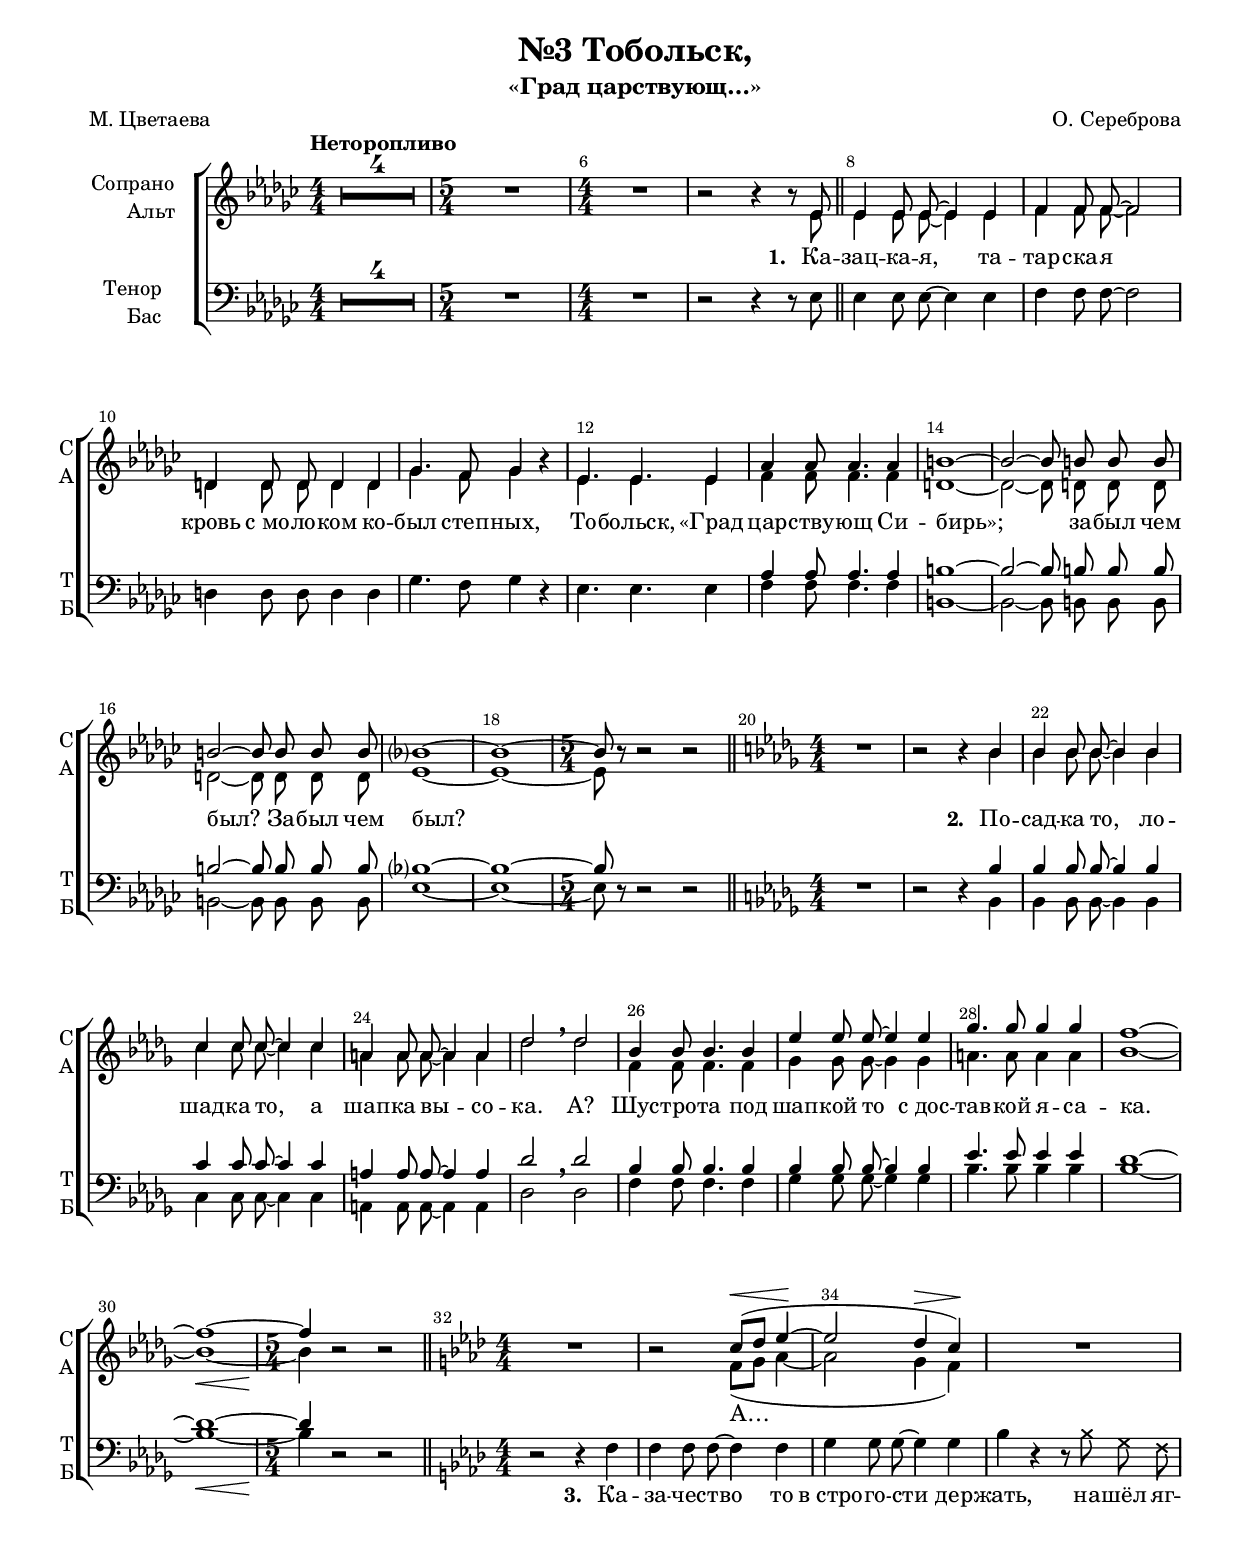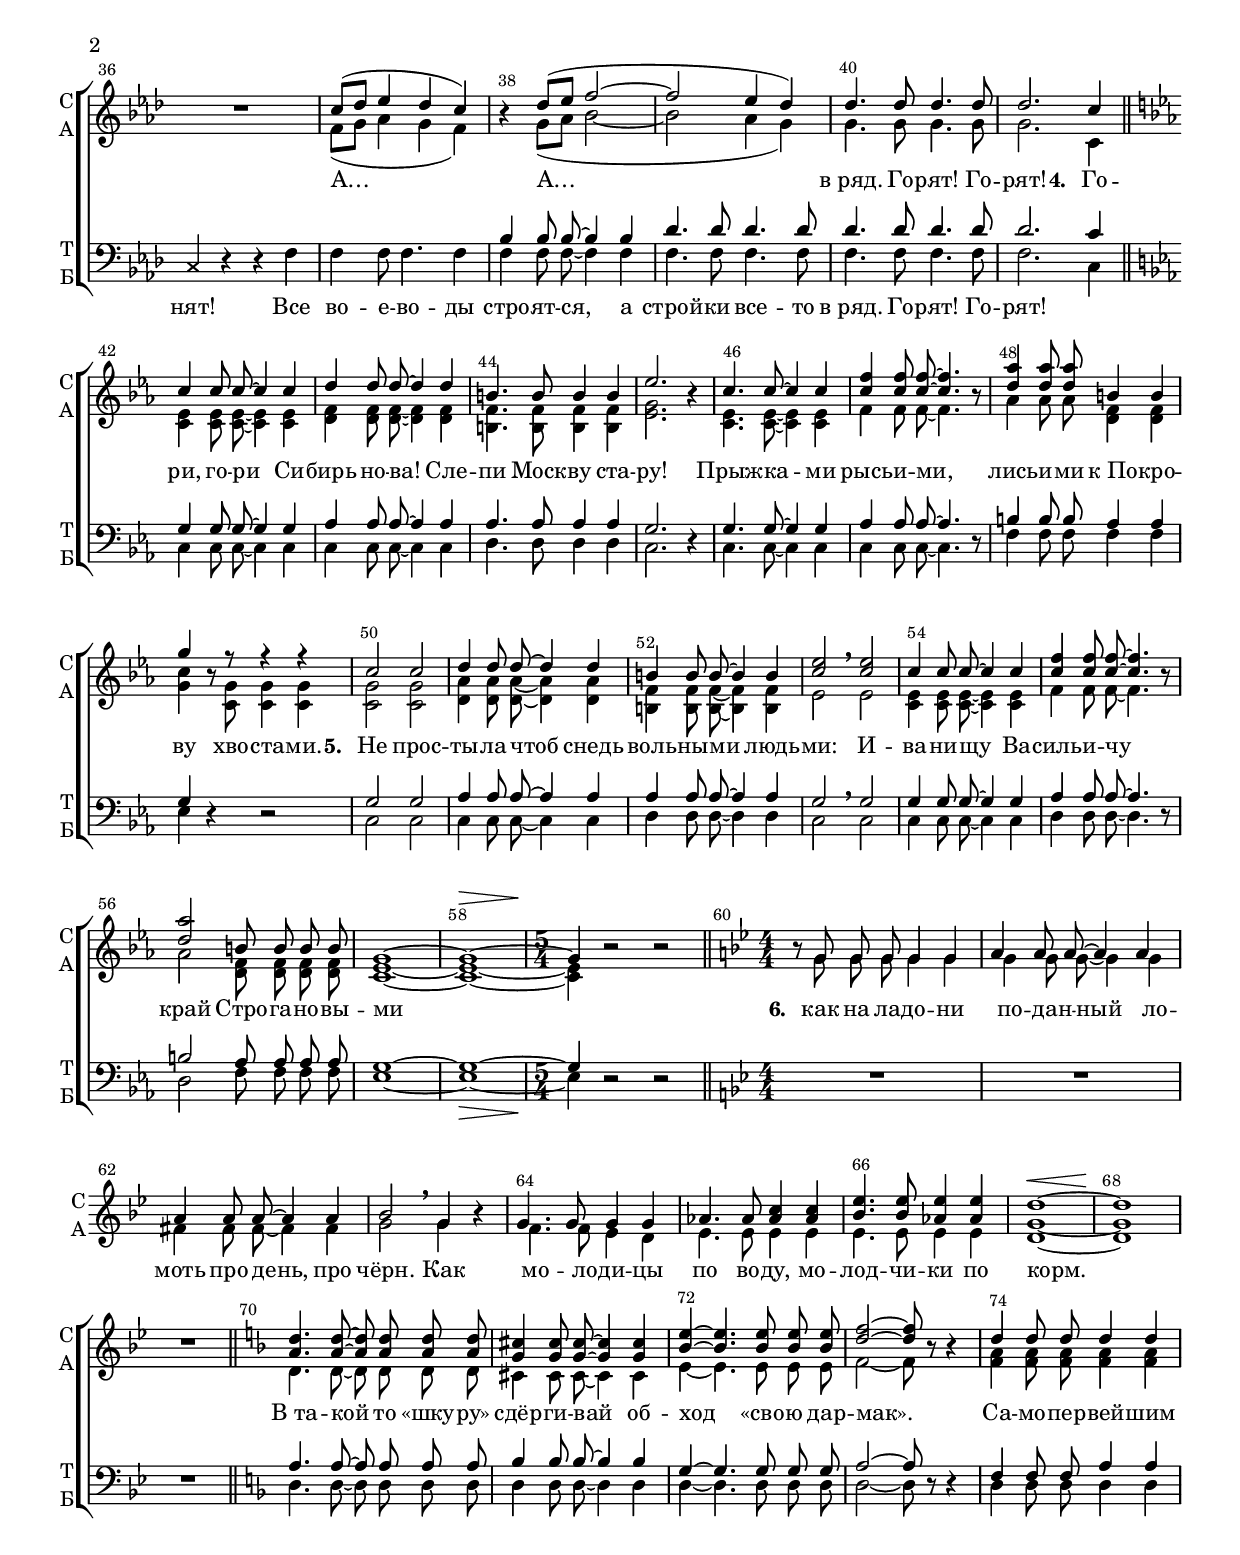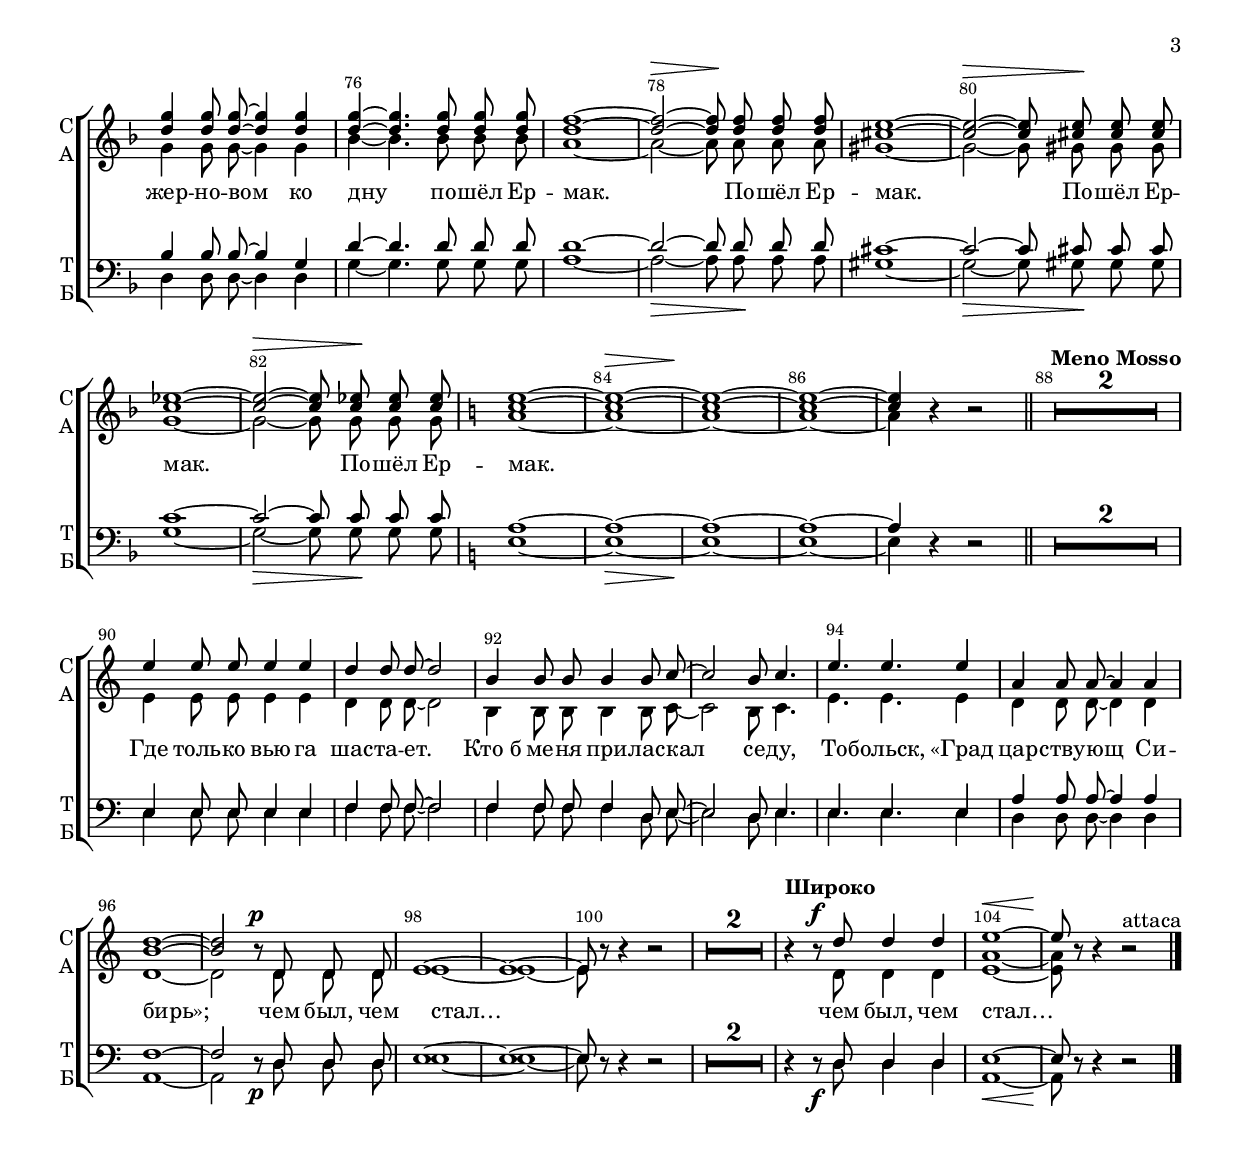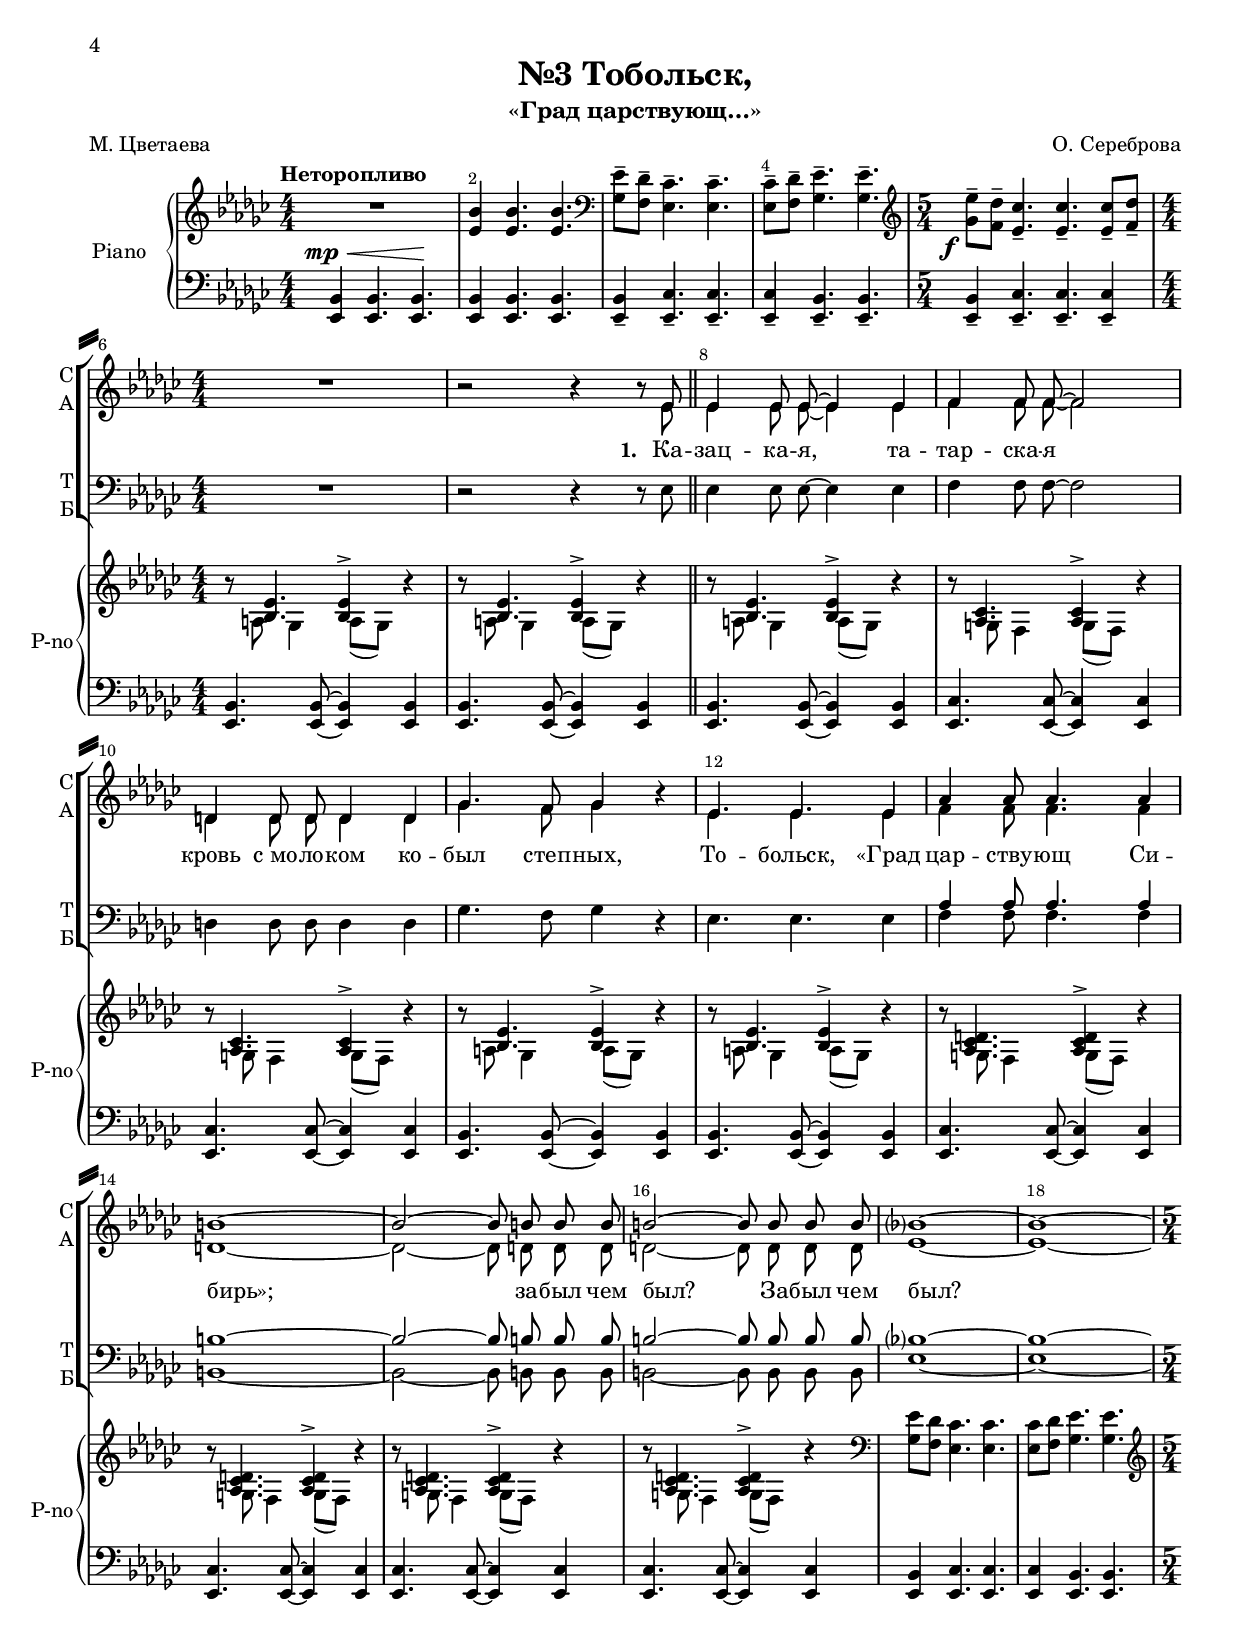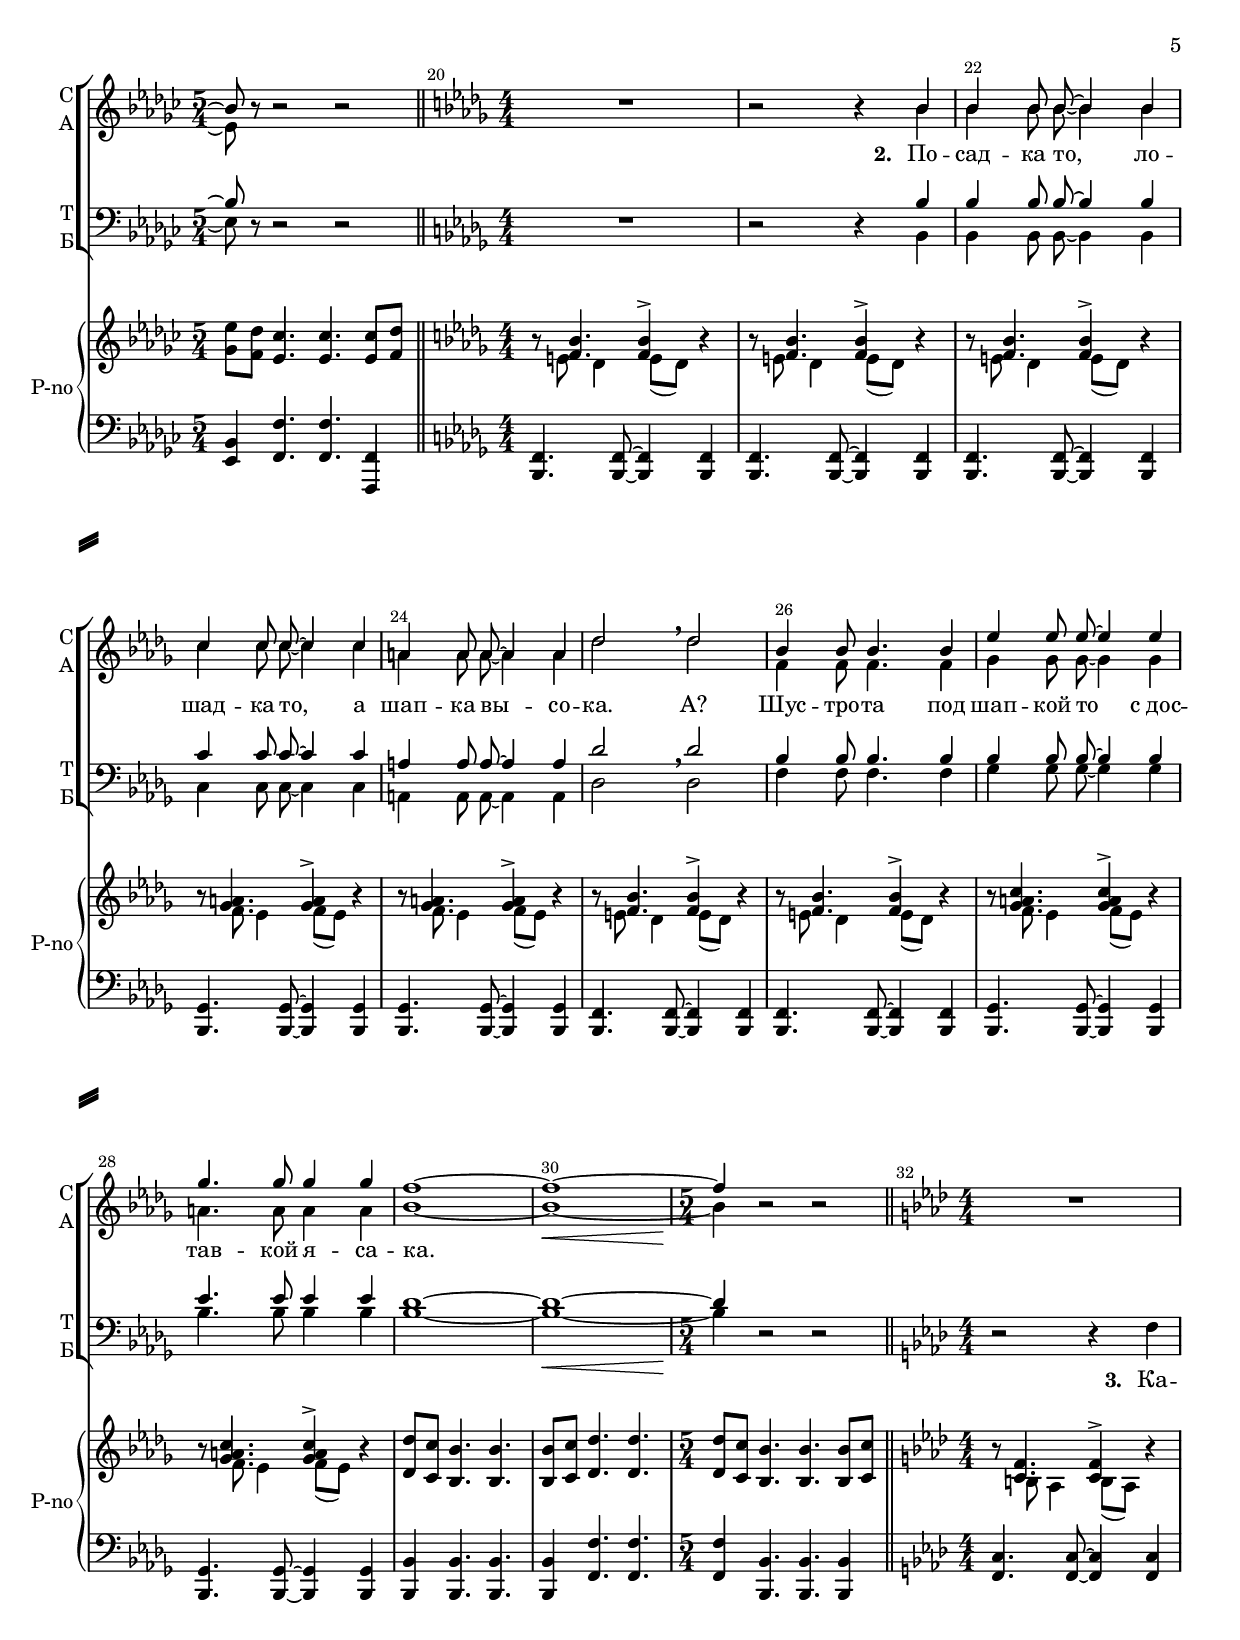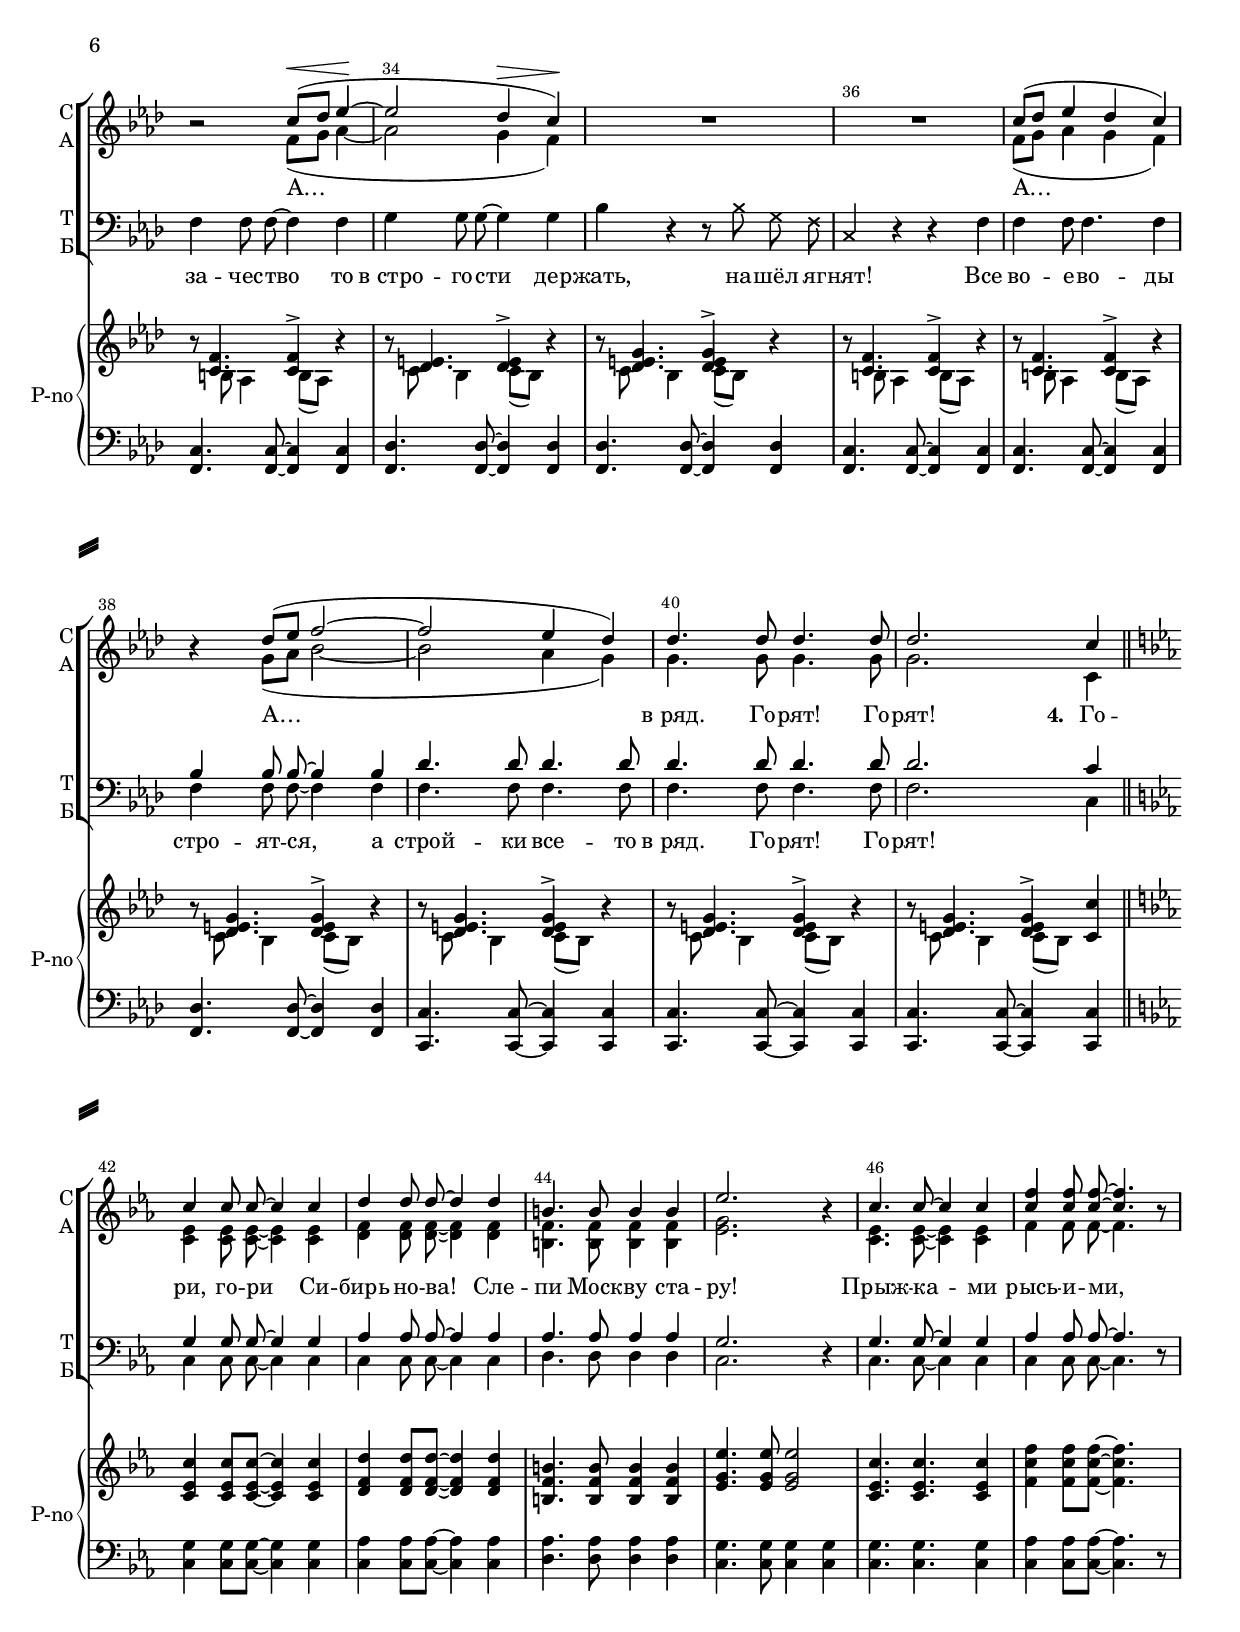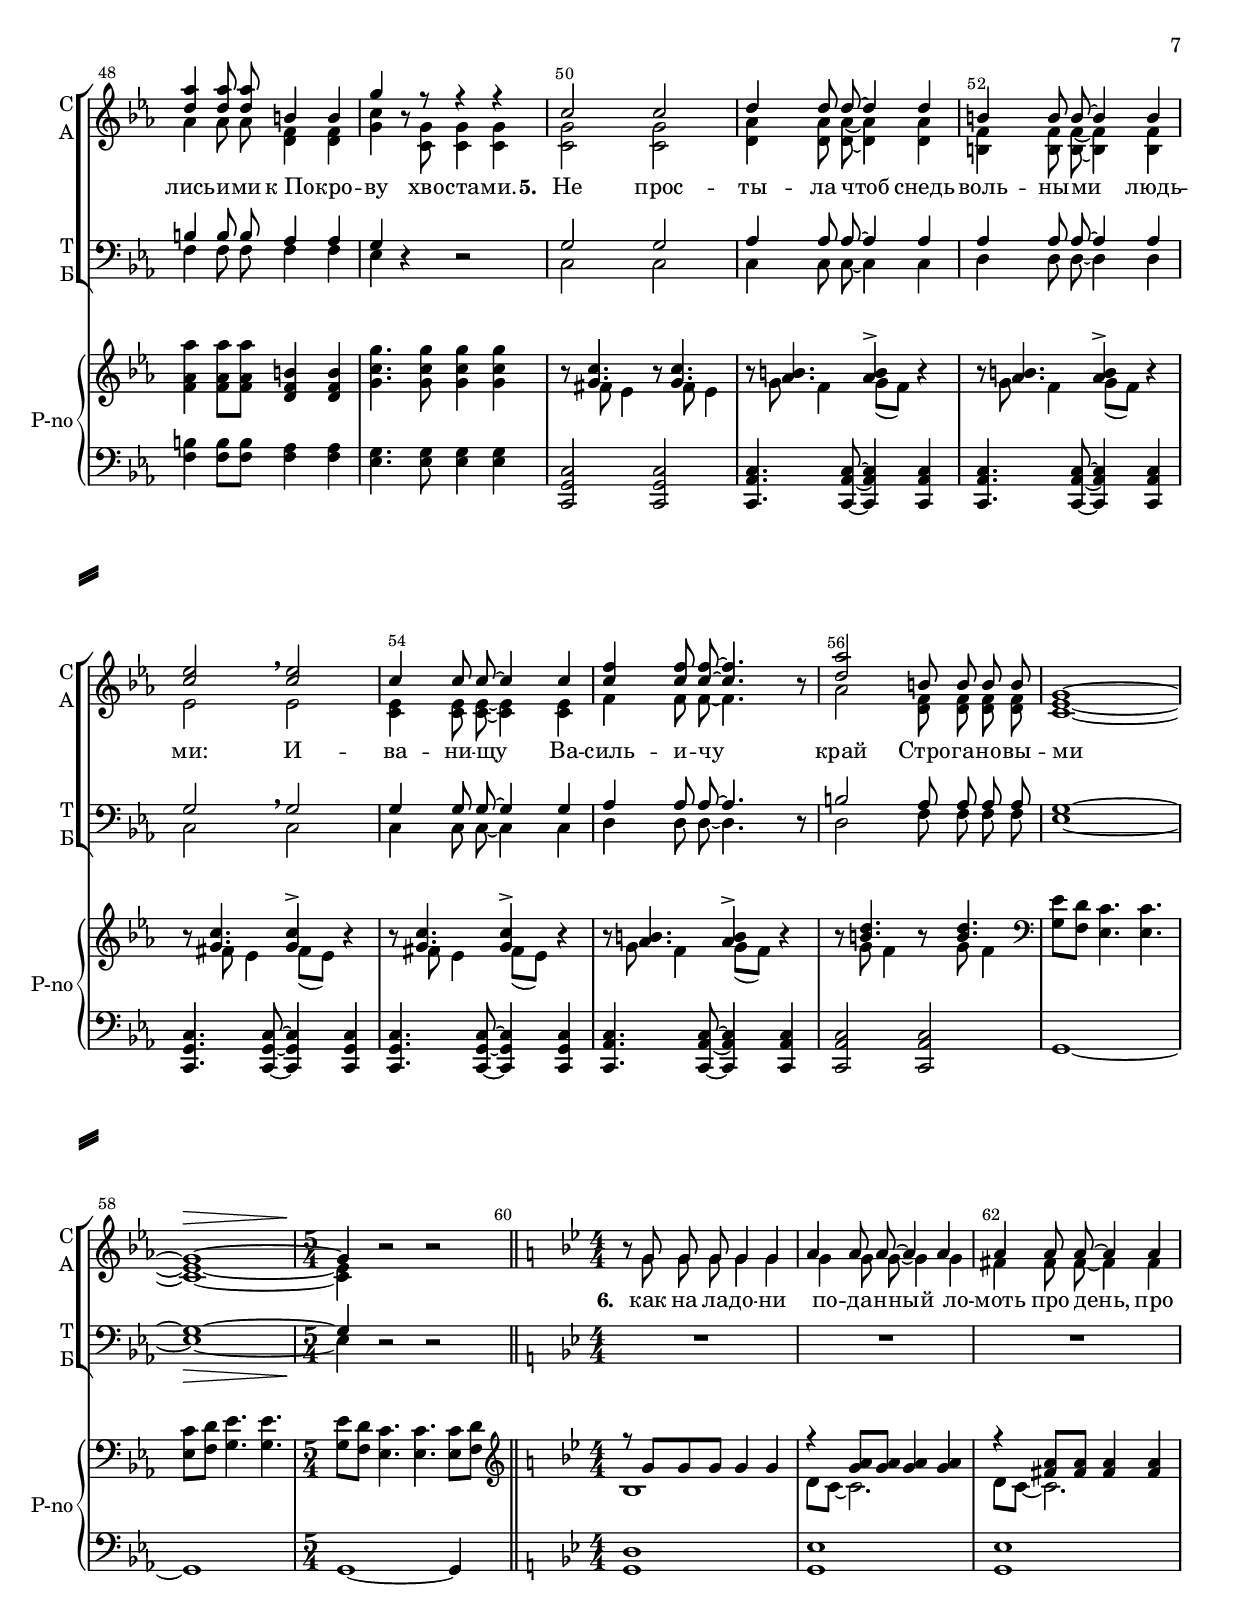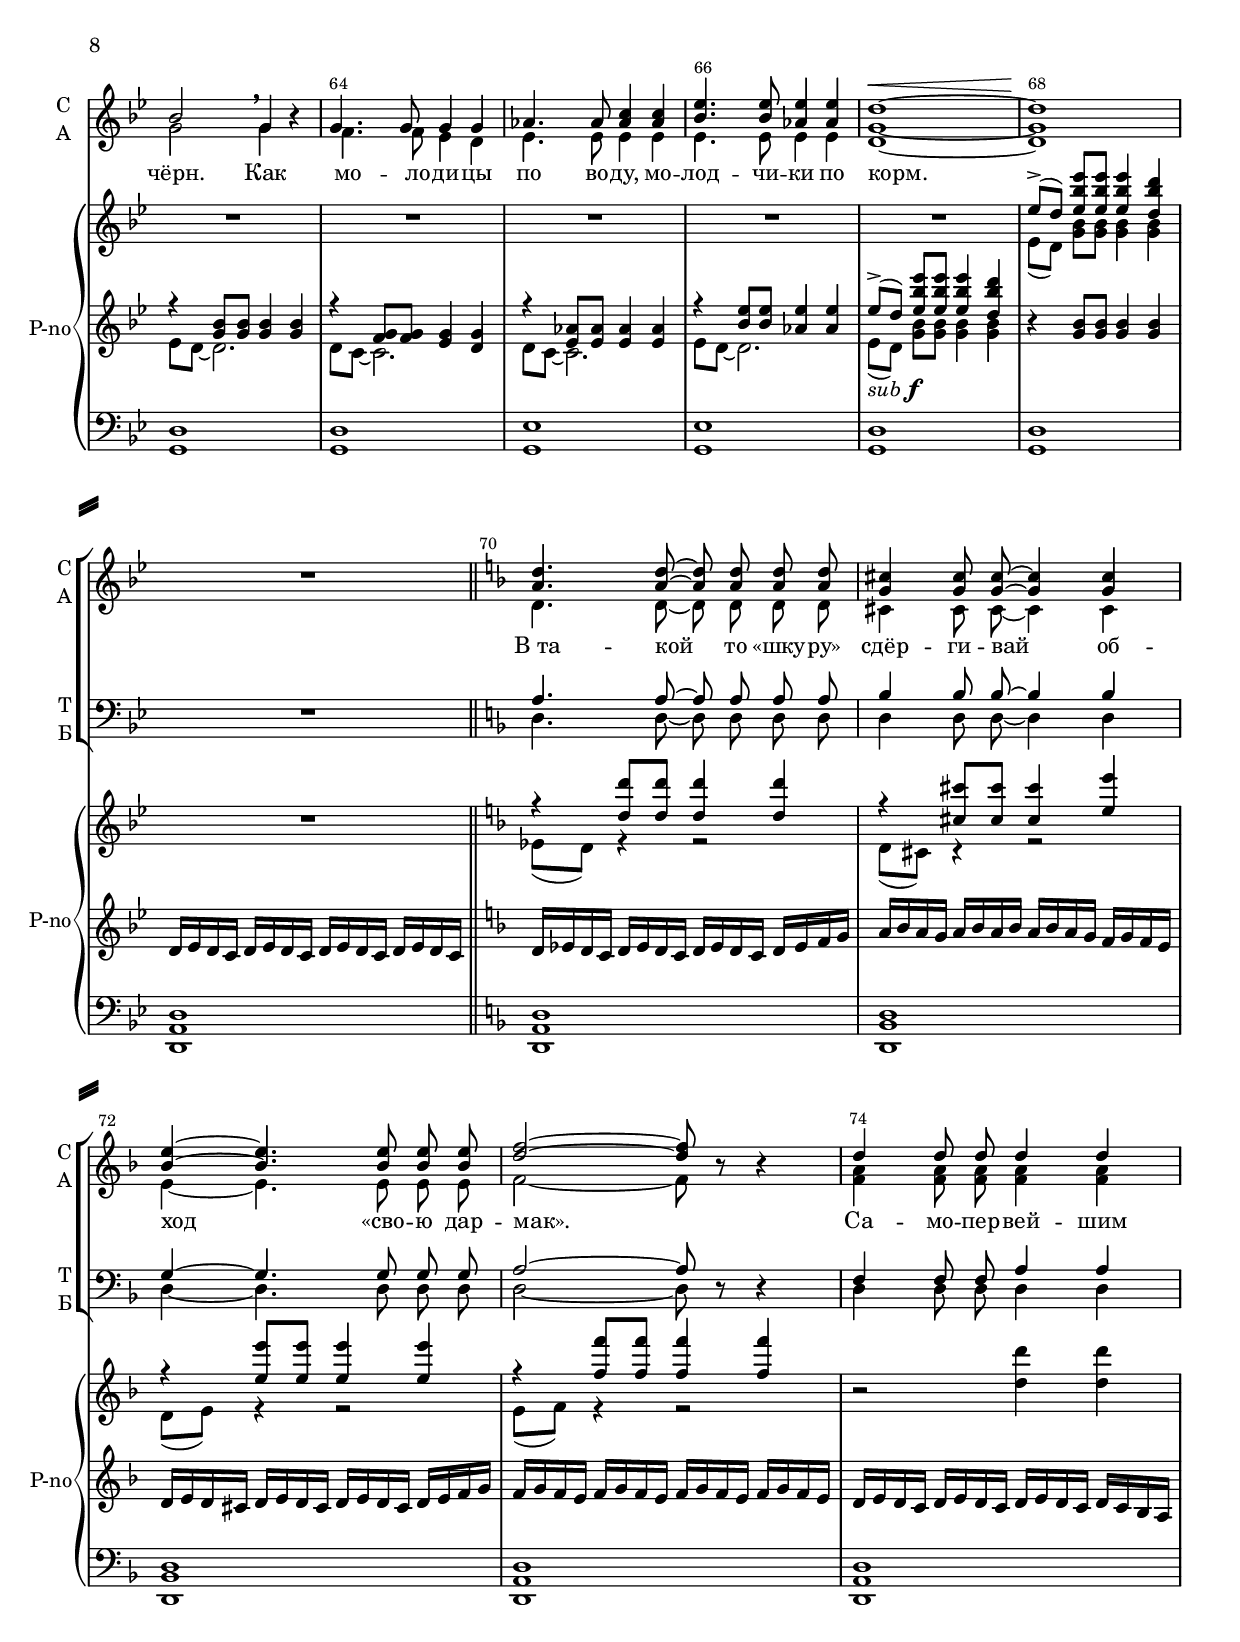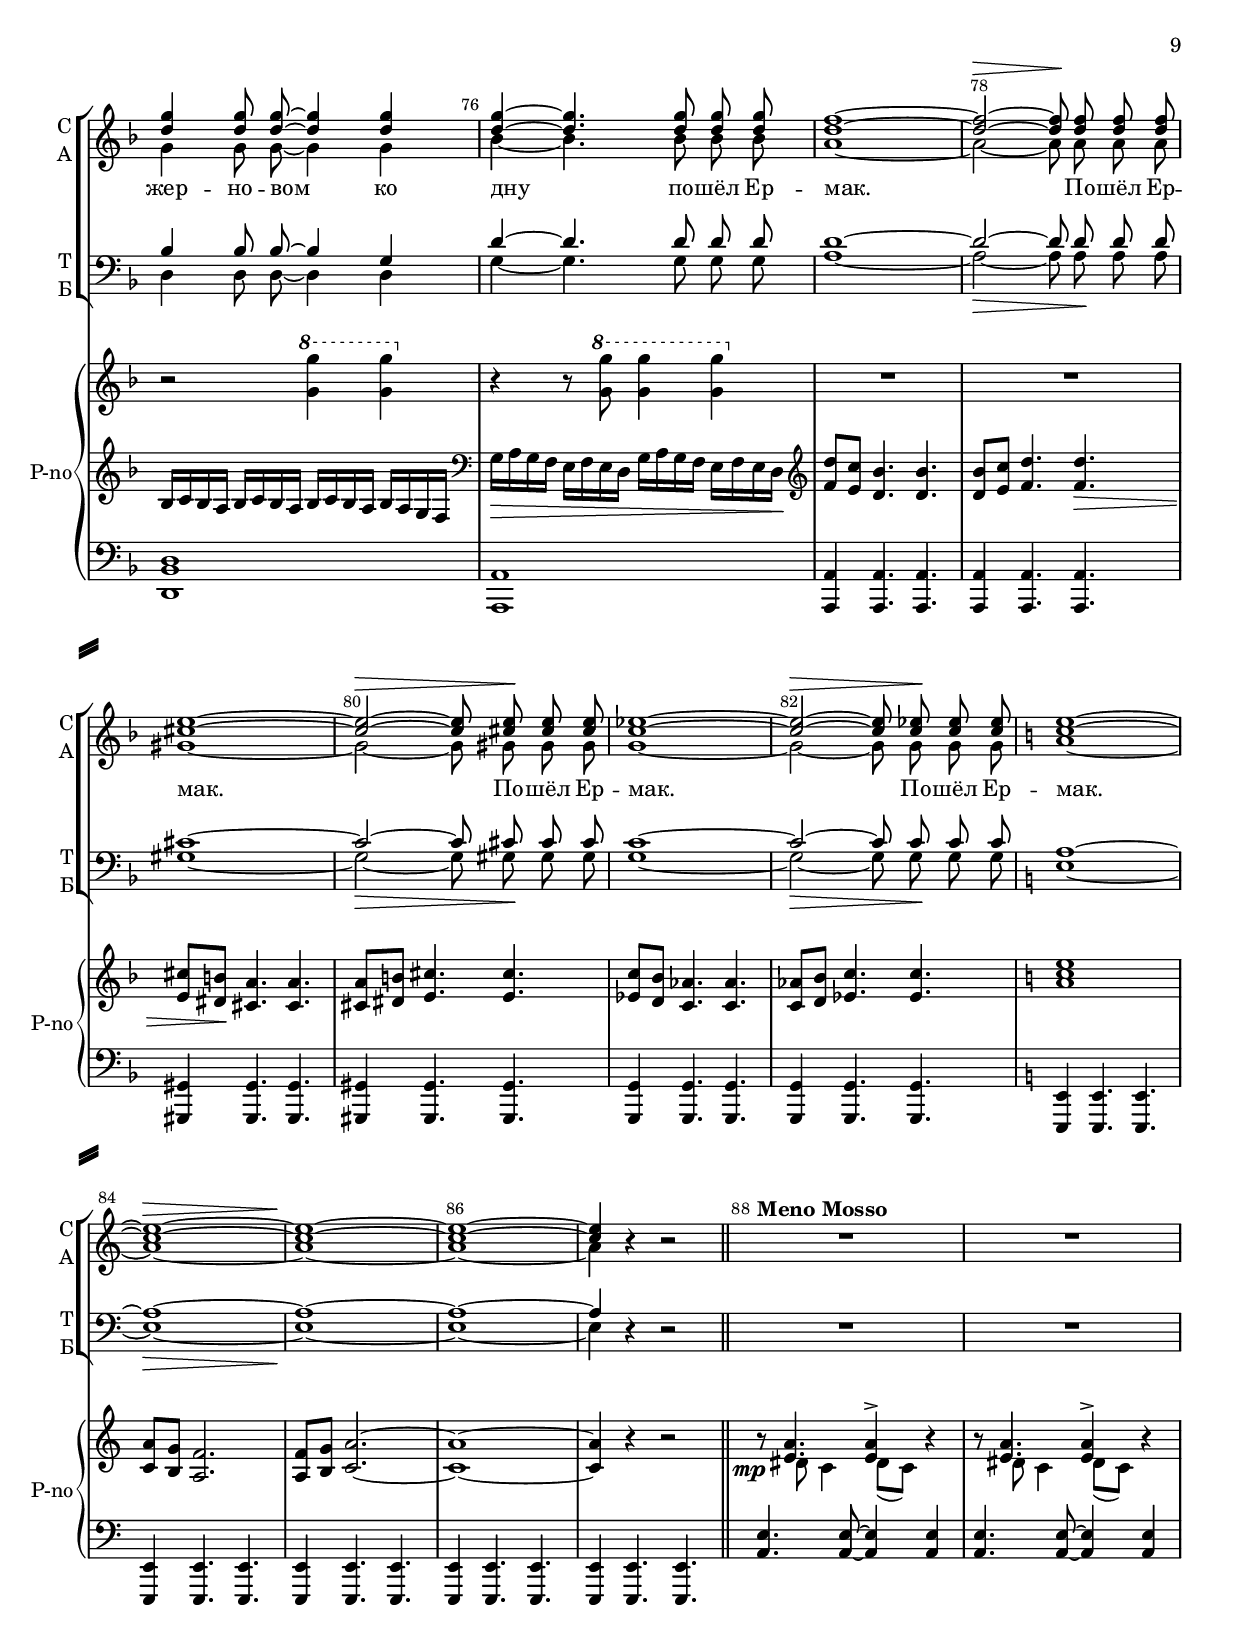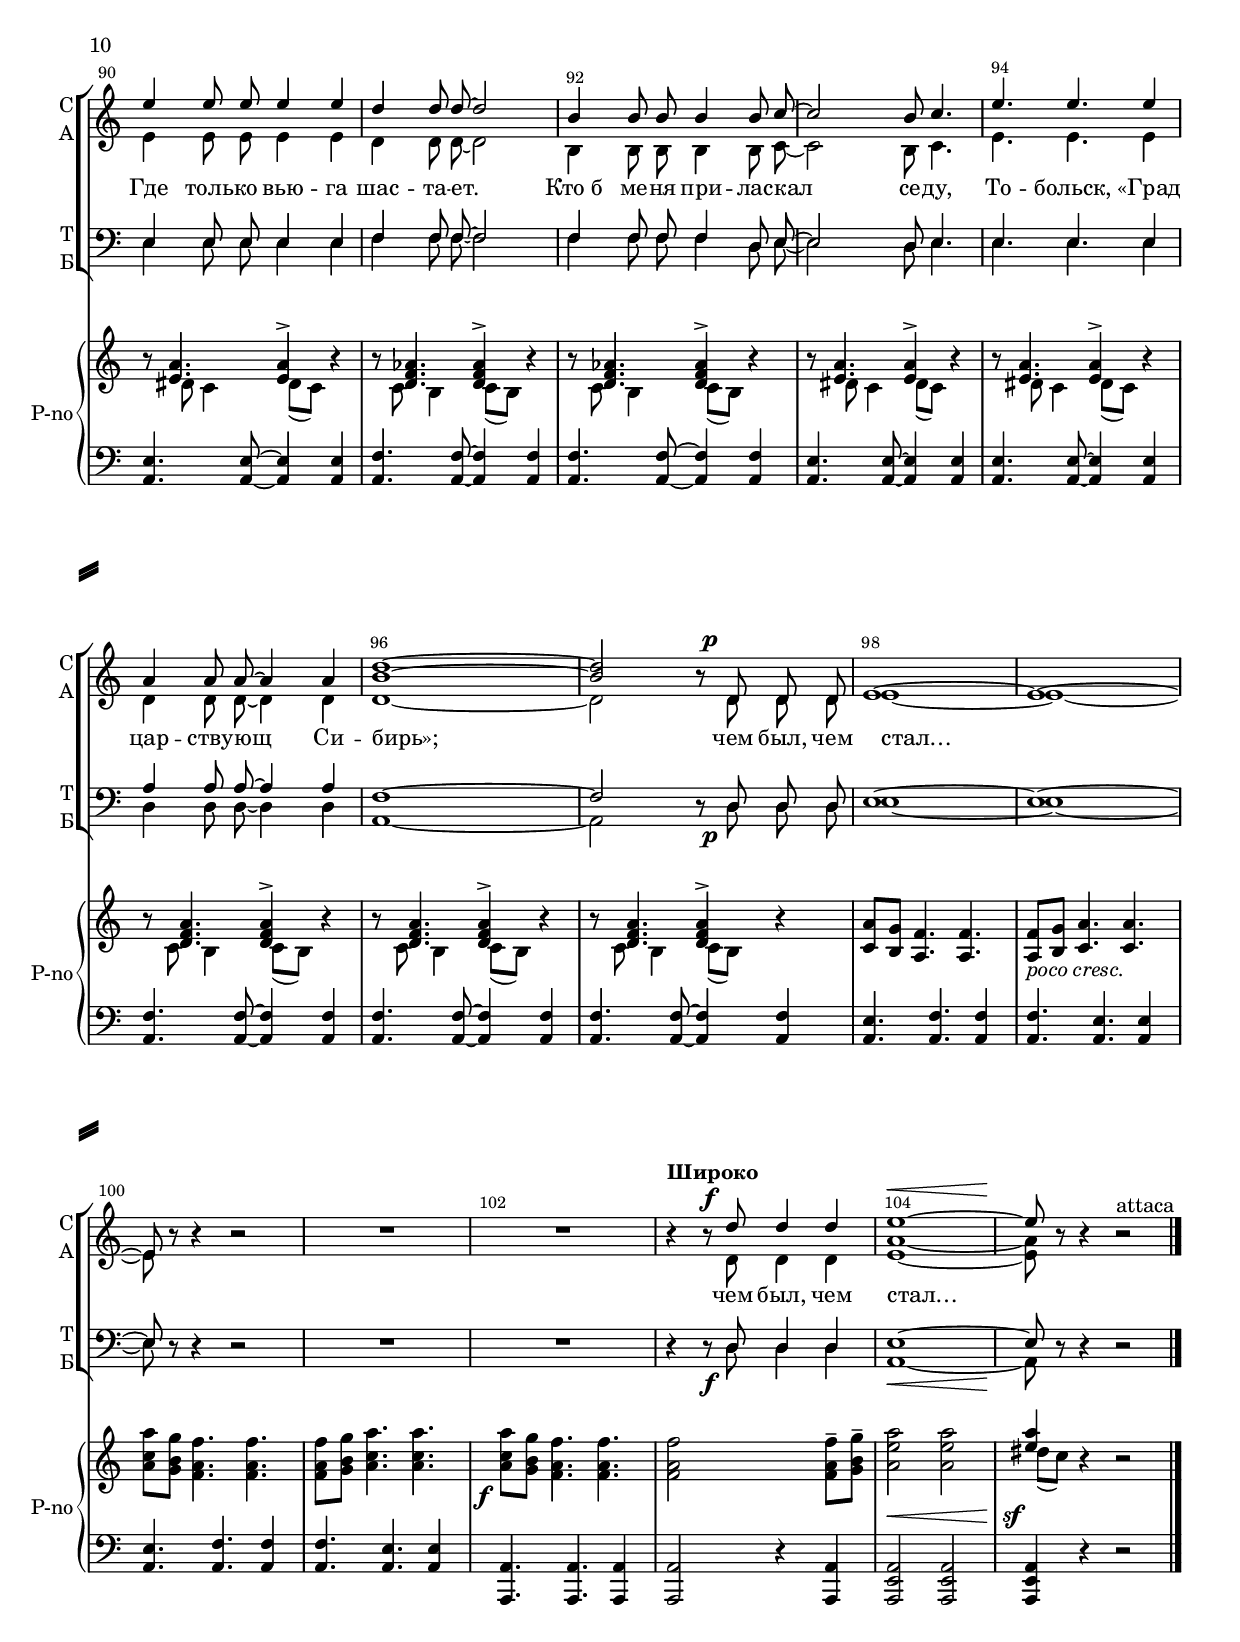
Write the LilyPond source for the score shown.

\version "2.24.0"

% закомментируйте строку ниже, чтобы получался pdf с навигацией
%#(ly:set-option 'point-and-click #f)
#(ly:set-option 'midi-extension "mid")
#(ly:set-option 'embed-source-code #t) % внедряем исходник как аттач к pdf
#(set-default-paper-size "a4")
#(set-global-staff-size 18)

\header {
  title = "№3 Тобольск,"
  subtitle = "«Град царствующ…»"
  composer = "О. Сереброва"
  poet = "М. Цветаева"
  % Удалить строку версии LilyPond 
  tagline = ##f
}


%abr = { \break }
%abr = \tag #'BR { \break }
abr = {}

bbr = \tag #'BBR { \break }

pbr = { \pageBreak }
%pbr = {}

breathess = { \once \override BreathingSign.text = \markup { \musicglyph #"scripts.tickmark" } \breathe }
breathes = { \once \override BreathingSign.text = \markup { \musicglyph #"scripts.upbow" } \breathe }

melon = { \set melismaBusyProperties = #'() }
meloff = { \unset melismaBusyProperties }
solo = ^\markup\italic"Соло"
tutti =  ^\markup\italic"tutti"

co = \cadenzaOn
cof = \cadenzaOff
cb = { \cadenzaOff \bar "||" }
cbr = { \bar "" }
cbar = { \cadenzaOff \bar "|" \cadenzaOn }
stemOff = { \hide Staff.Stem }
nat = { \once \hide Accidental }
%stemOn = { \unHideNotes Staff.Stem }

% alternative partial - for repeats
partiall = { \set Timing.measurePosition = #(ly:make-moment -1/4) }

% compress multi-measure rests
multirests = { \override MultiMeasureRest.expand-limit = #1 \set Score.skipBars = ##t }

% mark with numbers in squares
squaremarks = {  \set Score.rehearsalMarkFormatter = #format-mark-box-numbers }

% move dynamics a bit left (to be not up/under the note, but before)
placeDynamicsLeft = { \override DynamicText.X-offset = #-2.5 }

%make visible number of every 2-nd bar
secondbar = {
  \override Score.BarNumber.break-visibility = #end-of-line-invisible
  \override Score.BarNumber.X-offset = #1
  \override Score.BarNumber.self-alignment-X = #LEFT
  \set Score.barNumberVisibility = #(every-nth-bar-number-visible 2)
}

global = {
  \numericTimeSignature
  \multirests
  \placeDynamicsLeft
  \squaremarks
  \secondbar
}

sopvoice = \relative c' {
  \global
  \dynamicUp
  \autoBeamOff
  \time 4/4
  \key es \minor
  \tempo "Неторопливо"
  R1*4
  \time 5/4 R4*5
  \time 4/4 R1 |
  r2 r4 r8 es \section |
  4 8 8~4 4 |
 f4 8 8~2 | \abr
 
 %10
 d4 8 8 4 4 |
 ges4. f8 ges4 r |
 es4. 4. 4 |
 as4 8 4. 4 |
 b1~2~8 8 8 8 | \abr
 
 %16
 2~8 8 8 8 |
 bes?1~ |
 1~|
 \time 5/4 8 r8 r2 r2 |
 \section \key bes \minor \time 4/4 R1 |
 r2 r4 bes4 |
 4 8 8~4 4 | \abr
 
 %23
 c4 8 8~4 4 |
 a4 8 8~4 4 |
 des2 \breathe 2 |
 bes4 8 4. 4 |
 es4 8 8~4 4 |
 ges4. 8 4 4 |
 f1~ | \abr
 
 %30
 1~ |
 \time 5/4 4 r2 r |
 \section \key f \minor \time 4/4 R1 |
 r2 c8\<[( des ] es4~\!|
 2 des4\> c\!) |
 R1 | \abr
 
 %36
 R1 |
 c8[( des] es4 des c) |
 r4 des8[( es] f2~ |
 2 es4 des) |
 des4. 8 4. 8 |
 2. c4 | \abr
 
 %42
 \section \key c \minor c4 8 8~4 4 |
 d4 8 8~4 4 |
 b4. 8 4 4 |
 es2. r4 |
 c4. 8~4 4 |
 <c f>4 8 8~4. r8 | \abr
 
 %48
 <d as'>4 8 8 b4 4 |
 g'4 r8 r r4 r |
 c,2 2 |
 d4 8 8~4 4 |
 b4 8 8~4 4 |
 <c es>2 \breathe 2 | \abr
 
 %54
 c4 8 8~4 4 |
 <c f>4 8 8~4. r8 |
 <d as'>2 b8 8 8 8 |
 g1~ |
 1~\> |
 \time 5/4 4\! r2 r2 | \abr
 
 %60
 \section \key g \minor \time 4/4 r8 g8 8 8 4 4 |
 a4 8 8~4 4 |
 4 8 8~4 4 |
 bes2 \breathe g4 r4 |
 g4. 8 4 4 |
 as4. 8 <as c>4 4 | \abr
 
 %66
 <bes es>4. 8 <as es'>4 4 |
 d1\<~1\! |
 R1 |
 \section \key d\minor <a d>4. 8~8 8 8 8 |
 <g cis>4 8 8~4 4 |
 <bes e>4~4. 8 8 8 | \abr
 
 %73
 <d f>2~8 r8 r4 |
 d4 8 8 4 4 |
 <d g>4 8 8~4 4 |
 4~4. 8 8 8 | \abr
 
 %77
 <d f>1~|
 2\>~8 \! 8 8 8 |
 <cis e>1~ |
 2\>~8 8\! 8 8 |
 <c es>1~ |
 2\>~ 8 8\! 8 8 |
 \key a\minor <c e>1~ |
 \after 1 \! 1\>~ | \abr
 
 %85
 1~ |
 1~ |
 4 r r2 |
 \section  R1*2 |
 e4 8 8 4 4 |
 d4 8 8~2 |
 b4 8 8 4 8 c8~ |
 c2 b8 c4. | \abr
 
 %94
 e4. 4. 4 |
 a,4 8 8~4 4 |
 <b d>1~ |
 2 r8 d,\p d d |
 e1~ |
 1~ |
 8 r r4 r2 |
 R1*2 | \abr
 
 %103
 r4 r8d'8\f 4 4 |
 e1~\< |
 8\! r8 r4 r2^"attaca"
 \fine

}


altvoice = \relative c' {
  \global
  \dynamicDown
  \autoBeamOff
  \key es \minor
  R1*4
  \time 5/4 R4*5
  \time 4/4 R1 |
  r2 r4 r8 es \section |
  4 8 8~4 4 |
 f4 8 8~2 | \abr
 
 %10
 d4 8 8 4 4 |
 ges4. f8 ges4 r |
 es4. 4. 4 |
 f4 8 4. 4 |
 d1~|
 2~8 8 8 8 |
 
 % 16
 2~8 8 8 8 |
 es1~ |
 1~ |
 \time 5/4 8 r8 r2 r2 |
 \key bes \minor \time 4/4 R1 |
 r2 r4 bes'4 |
 4 8 8~4 4 |
 
 %23
 c4 8 8~4 4 |
 a4 8 8~4 4 |
 des2 \breathe 2 |
 f,4 8 4. 4 |
 ges4 8 8~4 4 |
 a4. 8 4 4 |
 bes1~ |
 
 %30
 1~\<|
 \time 5/4 4\! r2 r |
 \time 4/4 \key f\minor R1 |
 r2 f8([ g] as4~ |
 2 g4 f) |
 R1 |
 
 %36
 R1 |
 f8[( g] as4 g f) |
 r4 g8[( as] bes2~ |
 2 as4 g) |
 g4. 8 4. 8 |
 2. c,4 |
 
 %42
 \key c\minor <c es>4 8 8~4 4 |
 <d f>4 8 8~4 4 |
 <b f'>4. 8 4 4 |
 <es g>2. r4 |
 <c es>4. 8~4 4 |
 f4 8 8~4. r8 |
 
 %48
 as4 8 8 <f d>4 4 |
 <g c>4 r8 <g c,>8 4 4 |
 2 2 |
 <as d,>4 8 8~4 4 |
 <f b,>4 8 8~4 4 |
 es2 \breathe 2 |
 
 %54
 <c es>4 8 8~4 4 |
 f4 8 8~4. r8 |
 as2 <f d>8 8 8 8 |
 <es c>1~ |
 1~ |
 \time 5/4 4 r2 r2 |
 
 %60
  \section \key g \minor \time 4/4 r8 g8 8 8 4 4 |
  4 8 8~4 4 |
  fis4 8 8~4 4 |
  g2 \breathe 4 r4 |
  f4. 8 es4 d |
  es4. 8 4 4 |
  
 %66
 es4. 8 4 4 |
 <d g>1~ |
 1 |
 R1 |
 \key d \minor d4. 8~8 8 8 8 |
 cis4 8 8~4 4 |
 e4~4. 8 8 8|
 
 %73
 f2~8 r r4 |
 <f a>4 8 8 4 4 |
 g4 8 8~4 4 |
 bes4~4. 8 8 8 |
 
 %77
 a1~ |
 2~8 8 8 8 |
 gis1~ |
 2~8 8 8 8 |
 g1~ |
 2~8 8 8 8 |
 \key a\minor a1~ |
 1~ |
 
 %85
 1~ |
 1~ |
 4 r4 r2 |
 \tempo "Meno Mosso" R1*2 |
 e4 8 8 4 4 |
 d4 8 8~2 |
 b4 8 8 4 8 c8~ |
 2 b8 c4. |
 
 %94
 e4. 4. 4 |
 d4 8 8~4 4 |
 1~ |
 2  r8 8 8 8 |
 e1~ |
 1~ |
 8 r8 r4 r2 |
 R1*2 |
 
 %103
 \tempo "Широко"
 r4 r8 d8 4 4 |
 <e a>1~ |
 8 r8 r4 r2 \fine
}


tenorvoice = \relative c {
  \global
  \dynamicUp
  \autoBeamOff
  \time 4/4
  \key es \minor
  s1*4
  \time 5/4 s4*5
  \time 4/4 s1 |
  s1 %r2 r4 r8 es  |
  s1 %4 8 8~4 4 |
 s1 %f4 8 8~2 | 
 
 %10
 s1 %d4 8 8 4 4 |
 s1% ges4. f8 ges4 r |
 s1 %es4. 4. 4 |
 
 as'4 8 4. 4 |
 b1~2~8 8 8 8 | 
 
 %16
  2~8 8 8 8 |
 bes?1~ |
 1~|
 \time 5/4 8 r8 r2 r2 |
 \key bes \minor \time 4/4 R1 |
 r2 r4 bes4 |
 4 8 8~4 4 | 
 
 %23
 c4 8 8~4 4 |
 a4 8 8~4 4 |
 des2 \breathe 2 |
 bes4 8 4. 4 |
 4 8 8~4 4 |
 es4. 8 4 4 |
 des1~
 
 %30
 1~ |
 \time 5/4 4 r2 r |
 \key f \minor \time 4/4 s1*4
 
 %36
 s1*2 bes4 8 8~4 4 |
 des4. 8 4. 8 |
 4. 8 4. 8 |
 2. c4 |
 
 %42
 \key c \minor g4 8 8~4 4 |
 as4 8 8~4 4 |
 4. 8 4 4 |
 g2. r4 |
 4. 8~4 4 |
 as4 8 8~4. r8 |
 
 %48
 b4 8 8 as4 4 |
 g4 r r2 |
 g2 2 |
 as4 8 8~4 4 |
 4 8 8~4 4 |
 g2 \breathe 2 |
 
 %54
 4 8 8~4 4 |
 as4 8 8~4. r8 |
 b2 as8 8 8 8 |
 g1~ |
 1~ |
 \time 5/4 4 r2 r2 |
 
 %60
  \time 4/4 \key g\minor
 
 %66
 R1*10|
  \key d\minor a4. 8~8 8 8 8 |
 bes4 8 8~4 4 |
 g4~4. 8 8 8 |
 
 %73
 a2~8 r r4 |
 f4 8 8 a4 4 |
 bes4 8 8~4 g4 |
 d'4~4. 8 8 8 |
 
 %77
 d1~ |
 2~8 8 8 8 |
 cis1~ |
 2~8 8 8 8 |
 c1~ |
 2~8 8 8 8 |
 \key a\minor a1~ |
 1~
 
 %85
 1~ |
 1~ |
 4 r r2 |
 R1*2 |
 e4 8 8 4 4 |
 f4 8 8~2 |
 4 8 8 4 d8 e8~ |
 2 d8 e4. |
 
 %94
 4. 4. 4 |
 a4 8 8~4 4 |
 f1~ |
 2 r8 d8 8 8 |
 e1~ |
 1~ |
 8 r r4 r2 |
 R1*2 |
 
 %103
 r4 r8 d8 4 4 |
 e1~ |
 8 r r4 r2 \fine
  
}


bassvoice = \relative c {
  \global
  \oneVoice
  \dynamicDown
  \autoBeamOff
 \key es \minor
  R1*4
  \time 5/4 R4*5
  \time 4/4 R1 |
  r2 r4 r8 es \section |
  4 8 8~4 4 |
 f4 8 8~2 | \abr
 
 %10
 d4 8 8 4 4 |
 ges4. f8 ges4 r |
 es4. 4. 4 | \voiceTwo
 f4 8 4. 4 |
 b,1~|
 2~8 8 8 8 |
 
 % 16
 2~8 8 8 8 |
 es1~ |
 1~ |
 \time 5/4 8 r8 r2 r2 |
 \section \key bes \minor \time 4/4 R1 |
 r2 r4 bes4 |
 4 8 8~4 4 |
 
 %23
 c4 8 8~4 4 |
 a4 8 8~4 4 |
 des2 \breathe 2 |
 f4 8 4. 4 |
 ges4 8 8~4 4 |
 bes4. 8 4 4 |
 1~
 
 %30
 1~\<
  \time 5/4 4\! r2 r |
  \oneVoice 
 \section \time 4/4 \key f\minor r2 r4 f4 |
 4 8 8~4 4 |
 g4 8 8~4 4 |
 bes4 r r8 \override NoteHead.style = #'cross bes g f |
 
 
 %36
 c4  \revert NoteHead.style r r f4 |
 4 8 4. 4 | \voiceTwo
 4 8 8~4 4 |
 4. 8 4. 8 |
 4. 8 4. 8 |
 2. c4
 
 %42
 \section \key c \minor c4 8 8~4 4 |
 4 8 8~4 4 |
 d4. 8 4 4 |
 c2. r4 |
 4. 8~4 4 |
 4 8 8~4. r8 |
 
 %48
 f4 8 8 4 4 |
 es4 r r2 |
 c2 2 |
 4 8 8~4 4 |
 d4 8 8~4 4 |
 c2 \breathe c |
 
 %54
 4 8 8~4 4 |
 d4 8 8~4. r8 |
 d2 f8 8 8 8 |
 es1~ |
 1~\> |
 \time 5/4 4\! r2 r
 
 %60
 \section \time 4/4 \key g\minor
 
 %66
 R1*10|
 \section \key d\minor d4. 8~8 8 8 8 |
 4 8 8~4 4 |
 4~4. 8 8 8 |
 
 %73
 2~8 r r4 |
 d4 8 8 4 4 |
 4 8 8~4 4 |
 g4~4. 8 8 8 |
 
 %77
 a1~ |
 2~\> 8 8\! 8 8 |
 gis1~ |
 2~\> 8 8\! 8 8 |
 g1~ |
 2~\> 8 8\! 8 8 |
 \key a\minor e1~ |
 \after 1 \! 1~\> 
 
 %85
 1~ |
 1~ |
 4 r r2 |
 \section R1*2 |
 e4 8 8 4 4 |
 f4 8 8~2 |
 4 8 8 4 d8 e8~ |
 2 d8 e4. |
 
 %94
 e4. 4. 4 |
 d4 8 8~4 4 |
 a1~ |
 2 r8 d8\p 8 8 |
 e1~ |
 1~ |
 8 r r4 r2 |
 R1*2 |
 
 %103
 r4 r8 d\f d4 4 |
 a1~\< |
 8\! r r4 r2 \fine 
}


RR = { \change Staff = "right" }
LL = { \change Staff = "left" }

rightup = \relative c'' {
  \global
  \time 4/4
  \key es \minor
  R1*4
   \time 5/4
  R4*5
  R1*4
  R1*4
  
  R1*4
  R1 \time 5/4 
  R4*5 \section \time 4/4 
  R1*2
  R1*4
  
  R1*5
  \time 5/4 
  R4*5 \section \time 4/4 
  R1*2
  R1*4
  
  R1*4 |
  R1*6 |
  R1*4 |
  
  R1*4 |
  R1*3 \time 5/4 
  R4*5 
  \section \key g\minor |
  \time 4/4 
  R1*5
  
  %65
  R1*3
  << { es8->([ d]) <es bes' es>8 8 4 <d bes' d> } \\ { es,8[( d]) <g bes>8 8 4 4} >>
  
  %69
  R1 |
  \section \key d\minor << { r4 <d' d'>8 8 4 4 } \\ { es,8[( d]) r4 r2 } >>
  
  %71
  << { r4 <cis' cis'>8 8 4 <e e'>4} \\ { d,8[( cis]) r4 r2 } >> 
  << { r4 <e' e'>8 8 4 4 } \\ { d,8[( e]) r4 r2 } >>
  << { r4 <f' f'>8 8 4 4 } \\ { e,8[( f]) r4 r2 } >>
  
  %74
  r2 <d' d'>4 4 |
  r2 \ottava 1 <g g'>4 4 \ottava 0
  
  
  %76
  r4 r8 \ottava 1 8 4 4 \ottava 0
  
  R1*5
  R1 \key a\minor R1*5
  \section R1*4
  R1*4
  R1*6
  R1*4 \fine
}

gesabeses = \relative c' { << { <bes es>4. 4-> } \\ { a8 ges4 a8[( ges]) } >>  }
fgesasc = \relative c' { << { <ces as>4. 4-> } \\ { g8 f4 g8[( f]) } >>  }
fgesascesd = \relative c' { << { <as ces d>4. 4-> } \\ { g8 f4 g8[( f]) } >>  }
desefbes = \relative c' { << { <f bes>4. 4-> } \\ { e8 des4 e8[( des]) } >>  }
esfgesa = \relative c'' { << { <ges a>4. 4-> } \\ { f8 es4 f8[( es]) } >>  }
esfgesac = \relative c'' { << { <ges a c>4. 4-> } \\ { f8 es4 f8[( es]) } >>  }
asbcf = \relative c' { << { <c f>4. 4-> } \\ { b8 as4 b8[( as]) } >>  }
bescdese = \relative c' { << { <des e>4. 4-> } \\ { c8 bes4 c8[( bes]) } >>  }
bescdeseg = \relative c' { << {<des e g>4. 4->} \\ { c8 bes4 c8[( bes]) } >>  }
esfisgcr = \relative c'' { << { r8 <g c>4. r8 4. } \\ { r8 fis8 es4 r8 fis es4 } >>  } 
esfisgc = \relative c'' { << {<g c>4. 4->} \\ { fis8 es4 fis8[( es]) } >>  }
fgasb = \relative c'' { << { <as b>4. 4-> } \\ { g8 f4 g8[( f]) } >>  }
fgbdr = \relative c'' { << { r8 <b d>4. r8 4. } \\ { r8 g8 f4 r8 g f4 } >>  } 
cdisea = \relative c' { << { <e a>4. 4-> } \\ { dis8 c4 dis8[( c]) } >>  }
bcdfas = \relative c' { << { <d f as>4. 4-> } \\ { c8 b4 c8[( b]) } >>  }
bcdfa = \relative c' { << { <d f a>4. 4-> } \\ { c8 b4 c8[( b]) } >>  }

right = \relative c' {
  \global
  \time 4/4
  \key es \minor
  \tempo "Неторопливо"
  R1
  <es bes'>4 4. 4.
  \clef bass <ges, es'>8-- <f des'>-- <es ces'>4.-- 4.-- |
  8-- <f des'>-- <ges es'>4.-- 4.-- |
  \time 5/4 \clef treble <ges' es'>8--\f <f des'>-- <es ces'>4.-- 4.-- 8-- <f des'>8-- |
  
  %6
  \time  4/4
  r8 \gesabeses r4 |
  r8 \gesabeses r4 | \section
  r8 \gesabeses r4 |
  r8 \fgesasc r4 |
  
  %10
  r8 \fgesasc  r4 |
  r8 \gesabeses r4 |
  r8 \gesabeses r4 |
  r8 \fgesascesd r4 |
  
 %14
 r8 \fgesascesd r4 |
 r8 \fgesascesd r4 |
 r8 \fgesascesd r4 |
  \clef bass <ges, es'>8 <f des'> <es ces'>4. 4. |
  
 %18
 8 <f des'> <ges es'>4. 4. |
  \time 5/4 \clef treble <ges' es'>8 <f des'> <es ces'>4. 4. 8 <f des'>8 |
   \section \key bes \minor \time 4/4  r8 \desefbes  r4|
   r8 \desefbes  r4|
   
   %22
   r8 \desefbes r4
   r8 \esfgesa r4
   r8 \esfgesa r4
   r8 \desefbes r4
   
   %26
   r8 \desefbes r4
   r8 \esfgesac r4
   r8 \esfgesac r4
   <des des'>8 <c c'> <bes bes'>4. 4. |
   8 <c c'> <des des'>4. 4. |
   
   %31
   \time 5/4
   <des des'>8 <c c'> <bes bes'>4. 4. 8 <c c'> |
   \section \key f\minor \time 4/4 r8 \asbcf r4 |
   r8 \asbcf r4 |
   
   %34
   r8 \bescdese r4 |
   r8 \bescdeseg r4 |
   r8 \asbcf r4 |
   r8 \asbcf r4 |
   
   %38
   r8 \bescdeseg r4 |
   r8 \bescdeseg r4 |
   r8 \bescdeseg r4 |
   r8 \bescdeseg <c c'>4 |
   
   %42
   \section \key c\minor <c es c'>4 8 8~4 4 |
   <d f d'>4 8 8~4 4 |
   <b f' b>4. 8 4 4 |
   <es g es'>4. 8 2 |
   <c es c'>4. 4. 4 |
   <f c' f>4 8 8~4. r8 |
   
   %48
   <as f as'>4 8 8 <b f d>4 4 |
   <g c g'>4. 8 4 4 |
   \esfisgcr |
   r8 \fgasb r4 |
   
   %52
   r8 \fgasb r4 |
   r8 \esfisgc r4 |
   r8 \esfisgc r4 |
   r8 \fgasb r4 |
   
   %56
   \fgbdr
   \clef bass <g, es'>8 <f d'> <es c'>4. 4. |
   8 <f d'> <g es'>4. 4. |
   \time 5/4 8 <f d'> <es c'>4. 4. 8 <f d'> |
   
   %60
   \section \key g\minor \time 4/4 \clef treble << { r8 g'8 8 8 4 4 } \\ bes,1 >>
   << { r4 <g'a>8 8 4 4 } \\ { d8 c~2. } >> |
   << { r4 <fis a>8 8 4 4 } \\ { d8 c~2. } >> |
   << { r4 <g' bes>8 8 4 4 } \\ { es8 d~2. } >> |
   << { r4 <f g>8 8 <es g>4 <d g> } \\ { d8 c~2. } >>
   
   %65
   << { r4 <es as>8 8 4 4 } \\ { d8 c~2. } >> |
   << { r4 <bes' es>8 8 <as es'>4 4 } \\ { es8 d~2. } >> |
   << { es'8->([ d]) <es bes' es>8 8 4 <d bes' d> } \\ { es,8[(_\markup{\italic sub \dynamic f} d]) <g bes>8 8 4 4} >>
   r4 <g bes>8 8 4 4 |
   
   %69
   d16 es d c d es d c d es d c d es d c |
   \section \key d\minor d es d c d es d c d es d c d es f g |
   
   %71
   a bes a g a bes a bes a bes a g f g f e |
   d e d cis d e d cis d e d cis d e f g |
   f g f e f g f e f g f e f g f e |
   
   %74
   d e d c d e d c d e d c d c bes a |
   bes c bes a bes c bes a bes c bes a bes a g f |
  
  %76
  \clef bass
  g\> a g f e f e d g a g f e f e d\! |
  
  %77
  \clef treble <f' d'>8 <e c'> <d bes'>4. 4. |
  8 <e c'> <f d'>4. 4.\> |
  <e cis'>8 <dis b'>\! <cis a'>4. 4. |
  8 <dis b'> <e cis'>4. 4. |
  <es c'>8 <d bes'> <c as'>4. 4. |
  
  %82
  8 <d bes'> <es c'>4. 4. |
  \key a\minor <a c e>1 |
  <a c,>8 <g b,> <f a,>2. |
  8 <g b,> <a c,>2.~ |
  1~ |
  4 r r2 |
  
  %88
  \section \tempo "Meno Mosso"
   r8\mp \cdisea r4 |
   r8 \cdisea r4 |
   r8 \cdisea r4 |
   r8 \bcdfas r4 |
   
   %92
   r8 \bcdfas r4 |
   r8 \cdisea r4 |
   r8 \cdisea r4 |
   r8 \bcdfa r4 |
   
   %96
   r8 \bcdfa r4 |
   r8 \bcdfa r4 |
   <a c,>8 <g b,> <f a,>4. 4. |
   8_\markup\italic"poco cresc." <g b,> <a c,>4. 4. |
   <a c a'>8 <g b g'> <f a f'>4. 4. |
   8 <g b g'> <a c a'>4. 4. |
   
   %102
   <a c a'>8\f <g b g'> <f a f'>4. 4. |
   \tempo "Широко" q2 r4 8-- <g b g'>-- |
   <a e' a>2 2 |
   << { \voiceOne <e' a>4 r r2 } \new Voice { \voiceTwo dis8[( c]) r4 r2 } >>  \fine 

}

%abr = { \break }
%abr = \tag #'BR { \break }
abr = {}

left = \relative c {
  \global
  \dynamicUp
  \time 4/4
  \key es \minor
  <bes es,>4\mp\< 4. 4.\! |
  4 4. 4. |
  4-- <ces es,>4.-- 4.-- |
  4-- <bes es,>4.-- 4.-- |
  \time 5/4 4-- <ces es,>4.-- 4.-- 4-- \abr
  
  %6
  \time 4/4
  <bes es,>4. 8~4 4 |
  4. 8~4 4 |
  \section 4. 8~4 4|
   <ces es,>4. 8~4 4 | \abr
   
  %10
 4. 8~4 4 |
 <bes es,>4. 8~4 4 |
 4. 8~4 4 |
 <ces es,>4. 8~4 4 | \abr
 
 %14
 <ces es,>4. 8~4 4 |
 4. 8~4 4 |
 4. 8~4 4 |
 <bes es,>4 <ces es,>4. 4. | \abr
 
 %18
 4 <bes es,>4. 4. |
 \time 5/4 4 <f f'>4. 4. <f f,>4 |
 \section \key bes \minor \time 4/4  <f bes,>4. 8~4 4 |
 4. 8~4 4 | \abr
 
 %22
 4. 8~4 4 |
 <ges bes,>4. 8~4 4 |
 4. 8~4 4 |
 <f bes,>4. 8~4 4 | \abr
 
 %26
 4. 8~4 4 |
 <ges bes,>4. 8~4 4 |
 4. 8~4 4 |
 <bes bes,>4 4. 4. |
 4 <f f'>4. 4. | \abr
 
 %31
 \time 5/4 4 <bes bes,>4. 4. 4 |
 \section \key f \minor \time 4/4 < c f,>4. 8~4 4 |
 4. 8~4 4 | \abr
 
 %34
 <des f,>4. 8~4 4 |
 4. 8~4 4 |
 <c f,>4. 8~4 4 |
 4. 8~4 4 | \abr
 
 %38
 <des f,>4. 8~4 4 |
 <c c,>4. 8~4 4 |
 4. 8~4 4 |
 4. 8~4 4 | \abr
 
 %42
 \section \key c\minor
 <c g'>4 8 8~4 4 |
 <c as'>4 8 8~4 4 |
 <d as'>4. 8 4 4 |
 <c g'>4. 8 4 4 |
 4. 4. 4 |
 <c as'>4 8 8~4. r8 | \abr
 
 %48
 <f b>4 8 8 <f as>4 4 |
 <es g>4. 8 4 4 |
 <c g c,>2 2 |
 <c as c,>4. 8~4 4 | \abr
 
 %52
 4. 8~4 4 |
 <c g c,>4. 8~4 4 |
 4. 8~4 4 |
 <c as c,>4. 8~4 4 | \abr
 
 %56
 2 2 |
 g1~ |
 1 |
 \time 5/4 1~4 \abr
 
 %60
 \section \key g\minor \time 4/4 <g d'>1 |
 <g es'>1 |
 1 |
 <g d'>1 |
 1 | \abr
 
 %65
 <g es'>1 |
 1 |
 <g d'>1 |
 1 | \abr
 
 %69
 <d a' d>1 |
 \section \key d\minor 1 | \abr
 
 %71
 <d bes' d>1 |
 1 |
 <d a' d>1 | \abr
 
 %74
 1 |
 <d bes' d >1 | \abr
 
 %76
 <a a'>1 \abr
 
 %77
 4 4. 4. |
 4 4. 4. |
 <gis gis'>4 4. 4. |
 4 4. 4. |
 <g g'> 4 4. 4. | \abr
 
 %82
 4 4. 4. |
 \key a\minor <e e'>4 4. 4. |
 4 4. 4. |
 4 4. 4. |
 4 4. 4. |
 4 4. 4. | \abr
 
 %88
 \section <a' e'>4. 8~4 4 |
 4. 8~4 4 |
 4. 8~4 4 |
 <a f'>4. 8~4 4 | \abr
 
 %92
 4. 8~4 4 |
 <a e'>4. 8~4 4 |
 4. 8~4 4 |
 <a f'>4. 8~4 4 | \abr
 
 %96
 4. 8~4 4 |
 4. 8~4 4 |
 <a e'>4. <a f'>4. 4 |
 4. <a e'>4. 4 |
 4. <a f'>4. 4 |
 4. <a e'>4. 4 | \abr
 
 %102
 <a a,>4. 4. 4 |
 2 r4 4 |
 <a e a,>2\< 2 |
 4\sf r4 r2 \fine
}  

pianoPart = \new PianoStaff \with {
  instrumentName = "Piano"
  shortInstrumentName = "P-no"
  midiInstrument = "acoustic grand"
  \RemoveAllEmptyStaves
  \remove Keep_alive_together_engraver
} <<
    \new Staff = "right"  \rightup
    \new Staff = "right"  \right
    \new Staff = "left"  { \clef bass \left }
>>

lyricscore = \lyricmode {
 \set stanza = "1. " Ка -- зац -- ка -- я, та -- тар -- ска -- я
 кровь с_мо -- ло -- ком ко -- был степ -- ных, То -- больск, «Град цар -- ству -- ющ Си -- бирь»; за -- был чем
 был? За -- был чем был? \set stanza = "2. " По -- сад -- ка то, ло -- 
 шад -- ка то, а шап -- ка вы -- со -- ка. А? Шус -- тро -- та под шап -- кой то с_дос -- тав -- кой я -- са -- ка.
 А… 
 А… А… в_ряд. Го -- рят! Го -- рят! \set stanza = "4. " Го -- 
 ри, го -- ри Си -- бирь но -- ва! Сле -- пи Моск -- ву ста -- ру! Прыж -- ка -- ми рысь -- и -- ми,
 лись -- и -- ми к_По -- кро -- ву хво -- ста -- ми. \set stanza = "5. " Не прос -- ты -- ла чтоб снедь воль -- ны -- ми людь -- ми: И --
 ва -- ни -- щу Ва -- силь -- и -- чу край Стро -- га -- но -- вы -- ми
 \set stanza = "6. " как на ла -- до -- ни по -- дан -- ный ло -- моть про день, про чёрн. Как мо -- ло -- ди -- цы по во -- ду, мо --
 лод -- чи -- ки по корм. В_та -- кой то «шку -- ру» сдёр -- ги -- вай об -- ход «сво -- ю дар --
 мак». Са -- мо -- пер -- вей -- шим жер -- но -- вом ко дну по -- шёл Ер --
 мак. По -- шёл Ер -- мак. По -- шёл Ер -- мак. По -- шёл Ер -- мак.
 Где толь -- ко вью -- га шас -- та -- ет. Кто_б ме -- ня при -- лас -- кал се -- ду,
 То -- больск, «Град цар -- ству -- ющ Си -- бирь»; чем был, чем стал…
 чем был, чем стал…
}

lyricscoreb = \lyricmode {
\repeat unfold 60 _
 \set stanza = "3. " Ка -- за -- чес -- тво то в_стро -- го -- сти дер -- жать, на -- шёл яг --
 нят! Все во -- е -- во -- ды стро -- ят -- ся, а строй -- ки все -- то в_ряд. Го -- рят! Го -- рят!
}


  \paper {
    top-margin = 15
    left-margin = 15
    right-margin = 10
    bottom-margin = 30
    indent = 20
    % ragged-bottom = ##f
    %  system-separator-markup = \slashSeparator
    
  }
  
\bookpart {
  \score {
    %  \transpose c bes {
    %  \removeWithTag #'BR
    <<
    \new ChoirStaff <<
      \new Staff = "upstaff" \with {
        instrumentName = \markup { \right-column { "Сопрано" "Альт"  } }
        shortInstrumentName = \markup { \right-column { "С" "А"  } }
        midiInstrument = "voice oohs"
        
        %        \RemoveEmptyStaves
      } <<
        \accidentalStyle StaffGroup.choral-cautionary
        \new Voice = "soprano" { \voiceOne \sopvoice }
        \new Voice  = "alto" { \voiceTwo \altvoice }
      >> 
      
      \new Lyrics \lyricsto "alto" { \lyricscore }
      % alternative lyrics above up staff
      %\new Lyrics \with {alignAboveContext = "upstaff"} \lyricsto "soprano" \lyricst
      
      \new Staff = "downstaff" \with {
        instrumentName = \markup { \right-column { "Тенор" "Бас" } }
        shortInstrumentName = \markup { \right-column { "Т" "Б" } }
        midiInstrument = "voice oohs"
      } <<
        \new Voice = "tenor" { \voiceOne \clef bass \tenorvoice }
        \new Voice = "bass" { \voiceTwo \bassvoice }
      >>
      \new Lyrics \lyricsto "bass" { \lyricscoreb }
    >>
    >>
    %  }  % transposeµ
    \layout {
      %    #(layout-set-staff-size 20)
      \context {
        \Score
      }
      \context {
        \Staff
        %        \RemoveEmptyStaves
                \RemoveAllEmptyStaves
                \consists Merge_rests_engraver
      }

      %Metronome_mark_engraver
    }
  }
} 


\bookpart {
   \paper {
    top-margin = 15
    left-margin = 15
    right-margin = 10
    bottom-margin = 15
    indent = 15
    
    system-separator-markup = \slashSeparator
    ragged-last-bottom = ##f
  }
  \header {
  %piece = "full"
  }
  \score {
    %  \transpose c bes {
      \removeWithTag #'BBR
    <<
    \new ChoirStaff <<
      \new Staff = "upstaff" \with {
        instrumentName = \markup { \right-column { "Сопрано" "Альт"  } }
        shortInstrumentName = \markup { \right-column { "С" "А"  } }
        midiInstrument = "voice oohs"
        %        \RemoveEmptyStaves
      } <<
        \new Voice = "soprano" { \voiceOne \sopvoice }
        \new Voice  = "alto" { \voiceTwo \altvoice }
      >> 
      
      \new Lyrics \lyricsto "alto" { \lyricscore }
      % alternative lyrics above up staff
      %\new Lyrics \with {alignAboveContext = "upstaff"} \lyricsto "soprano" \lyricst
      
      \new Staff = "downstaff" \with {
        instrumentName = \markup { \right-column { "Тенор" "Бас" } }
        shortInstrumentName = \markup { \right-column { "Т" "Б" } }
        midiInstrument = "voice oohs"
      } <<
        \new Voice = "tenor" { \voiceOne \clef bass \tenorvoice }
        \new Voice = "bass" { \voiceTwo \bassvoice }
      >>
      \new Lyrics \lyricsto "bass" { \lyricscoreb }
    >>
    \pianoPart
    >>
    %  }  % transposeµ
    \layout {
      %#(layout-set-staff-size 18)

      \context {
        \Staff
        %        \RemoveEmptyStaves
                \RemoveAllEmptyStaves
                \consists Merge_rests_engraver
      }
                  \context {
        \PianoStaff
        %        \RemoveEmptyStaves
                \RemoveAllEmptyStaves
                \consists Merge_rests_engraver
      }
      %Metronome_mark_engraver
    }
    \midi {
      \tempo 4=120
    }
  }
}
